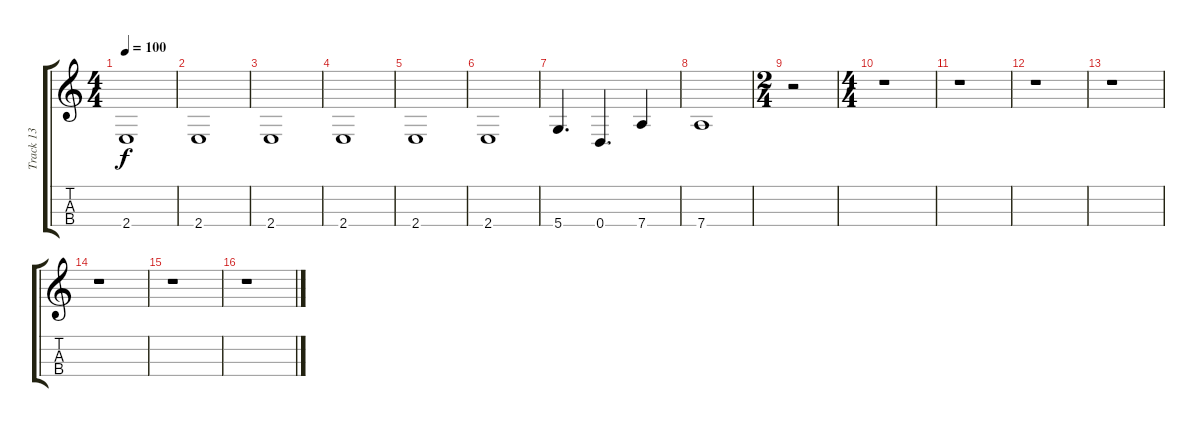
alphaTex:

\track ("Track 13" "Track 13") {instrument electricbassfinger}
\staff {score tabs}
\tuning (G2 D2 A1 D2) {hide}
\ts (4 4)
\tempo 100
\clef g2
\ks c
2.4.1{dy f} |
2.4.1 |
2.4.1 |
2.4.1 |
2.4.1 |
2.4.1 |
5.4.4{d} 0.4.4{d} 7.4.4 |
7.4.1 |
\ts (2 4)
r.2 |
\ts (4 4)
r.1 |
r.1 |
r.1 |
r.1 |
r.1 |
r.1 |
r.1
